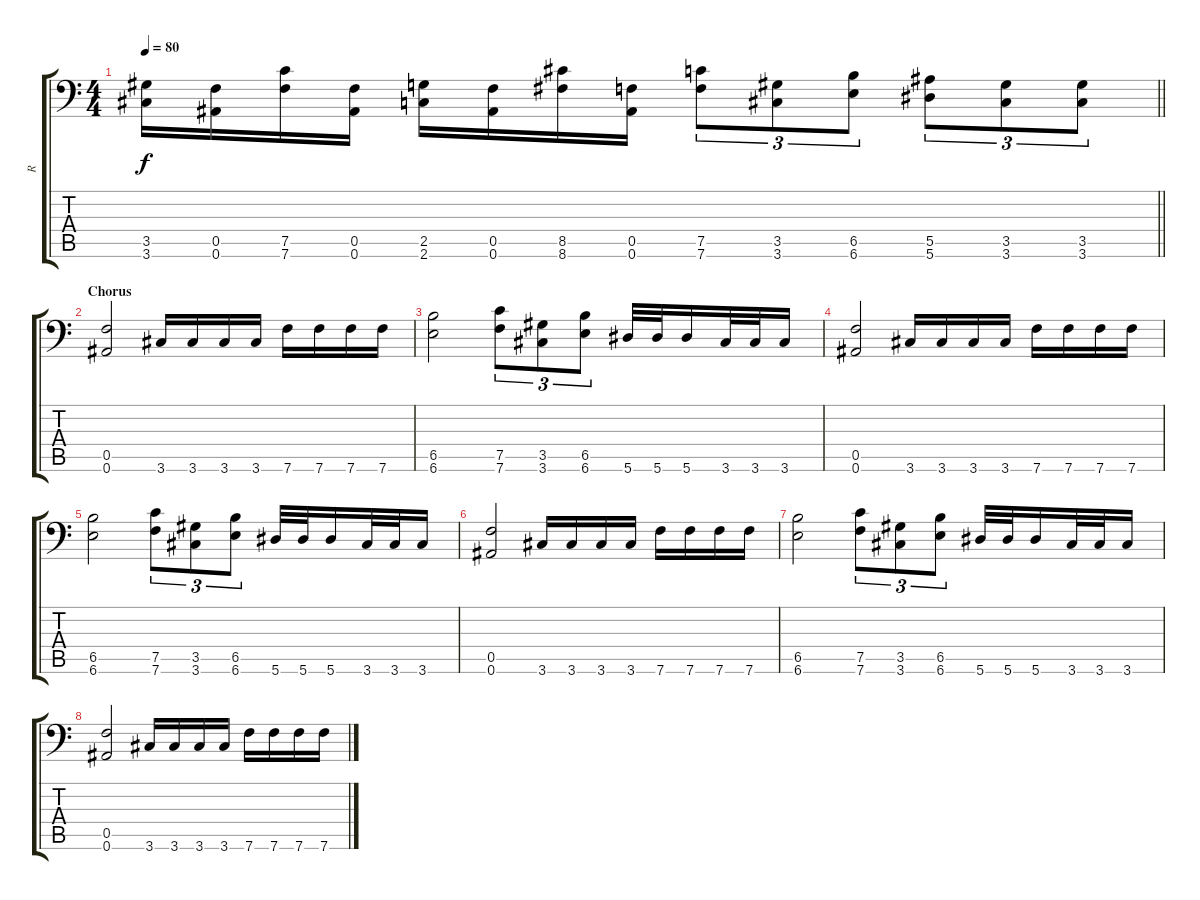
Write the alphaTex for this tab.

\track ("R" "R") {instrument distortionguitar}
\staff {score tabs}
\tuning (C4 G3 Eb3 Bb2 F2 Bb1) {hide}
\ts (4 4)
\tempo 80
\clef f4
\barLineRight lightlight
\ks c
(3.5 3.6).16{dy f} (0.5 0.6).16 (7.5 7.6).16 (0.5 0.6).16 (2.5 2.6).16 (0.5 0.6).16 (8.5 8.6).16 (0.5 0.6).16 (7.5 7.6).8{tu (3 2)} (3.5 3.6).8{tu (3 2)} (6.5 6.6).8{tu (3 2)} (5.5 5.6).8{tu (3 2)} (3.5 3.6).8{tu (3 2)} (3.5 3.6).8{tu (3 2)} |
\section ("" "Chorus")
(0.5 0.6).2 3.6.16 3.6.16 3.6.16 3.6.16 7.6.16 7.6.16 7.6.16 7.6.16 |
(6.5 6.6).2 (7.5 7.6).8{tu (3 2)} (3.5 3.6).8{tu (3 2)} (6.5 6.6).8{tu (3 2)} 5.6.32 5.6.32 5.6.16 3.6.32 3.6.32 3.6.16 |
(0.5 0.6).2 3.6.16 3.6.16 3.6.16 3.6.16 7.6.16 7.6.16 7.6.16 7.6.16 |
(6.5 6.6).2 (7.5 7.6).8{tu (3 2)} (3.5 3.6).8{tu (3 2)} (6.5 6.6).8{tu (3 2)} 5.6.32 5.6.32 5.6.16 3.6.32 3.6.32 3.6.16 |
(0.5 0.6).2 3.6.16 3.6.16 3.6.16 3.6.16 7.6.16 7.6.16 7.6.16 7.6.16 |
(6.5 6.6).2 (7.5 7.6).8{tu (3 2)} (3.5 3.6).8{tu (3 2)} (6.5 6.6).8{tu (3 2)} 5.6.32 5.6.32 5.6.16 3.6.32 3.6.32 3.6.16 |
(0.5 0.6).2 3.6.16 3.6.16 3.6.16 3.6.16 7.6.16 7.6.16 7.6.16 7.6.16
